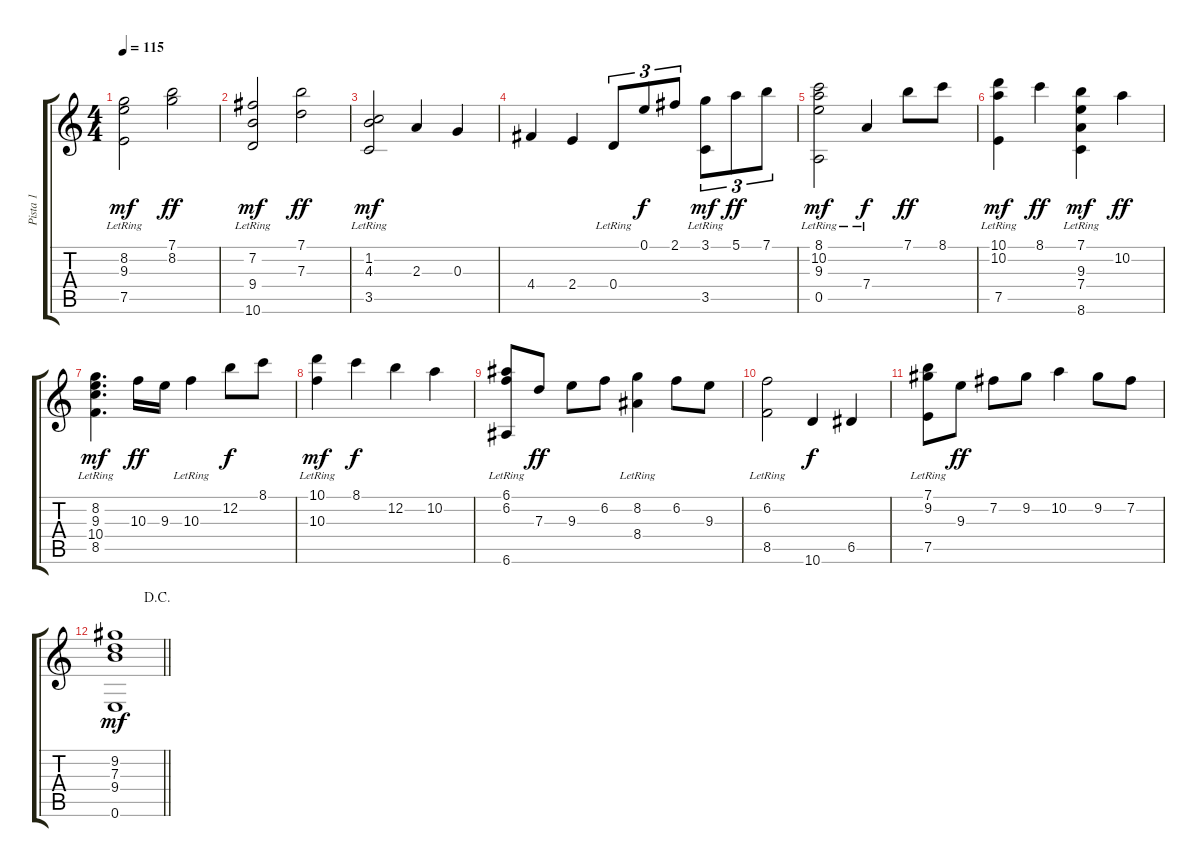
\track ("Pista 1" "Pista 1") {instrument acousticguitarsteel}
\staff {score tabs}
\tuning (E4 B3 G3 D3 A2 E2) {hide}
\ts (4 4)
\tempo 115
\clef g2
\ks c
(8.2 9.3 7.5{lr}).2{dy mf} (7.1 8.2).2{dy ff} |
(7.2 9.4 10.6{lr}).2{dy mf} (7.1 7.3).2{dy ff} |
(1.2{lr} 4.3 3.5{lr}).2{dy mf} 2.3.4 0.3.4 |
4.4.4 2.4.4 0.4{lr}.8{tu (3 2)} 0.1.8{tu (3 2) dy f} 2.1.8{tu (3 2)} (3.1 3.5{lr}).8{tu (3 2) dy mf} 5.1.8{tu (3 2) dy ff} 7.1.8{tu (3 2)} |
(8.1 10.2 9.3 0.5{lr}).2{dy mf} 7.4{lr}.4{dy f} 7.1.8{dy ff} 8.1.8 |
(10.1 10.2 7.5{lr}).4{dy mf} 8.1.4{dy ff} (7.1 9.3{lr} 7.4{lr} 8.6{lr}).4{dy mf} 10.2.4{dy ff} |
(8.2 9.3{lr} 10.4{lr} 8.5{lr}).4{d dy mf} 10.3.16{dy ff} 9.3.16 10.3{lr}.4 12.2.8{dy f} 8.1.8 |
(10.1 10.3{lr}).4{dy mf} 8.1.4{dy f} 12.2.4 10.2.4 |
(6.1{lr} 6.2{lr} 6.6{lr}).8 7.3.8{dy ff} 9.3.8 6.2.8 (8.2 8.4{lr}).4 6.2.8 9.3.8 |
(6.2{lr} 8.5).2 10.6.4{dy f} 6.5.4 |
(7.1{lr} 9.2 7.5{lr}).8 9.3.8{dy ff} 7.2.8 9.2.8 10.2.4 9.2.8 7.2.8 |
\jump dacapo
\barLineRight lightlight
(9.2 7.3 9.4 0.6).1{dy mf}
